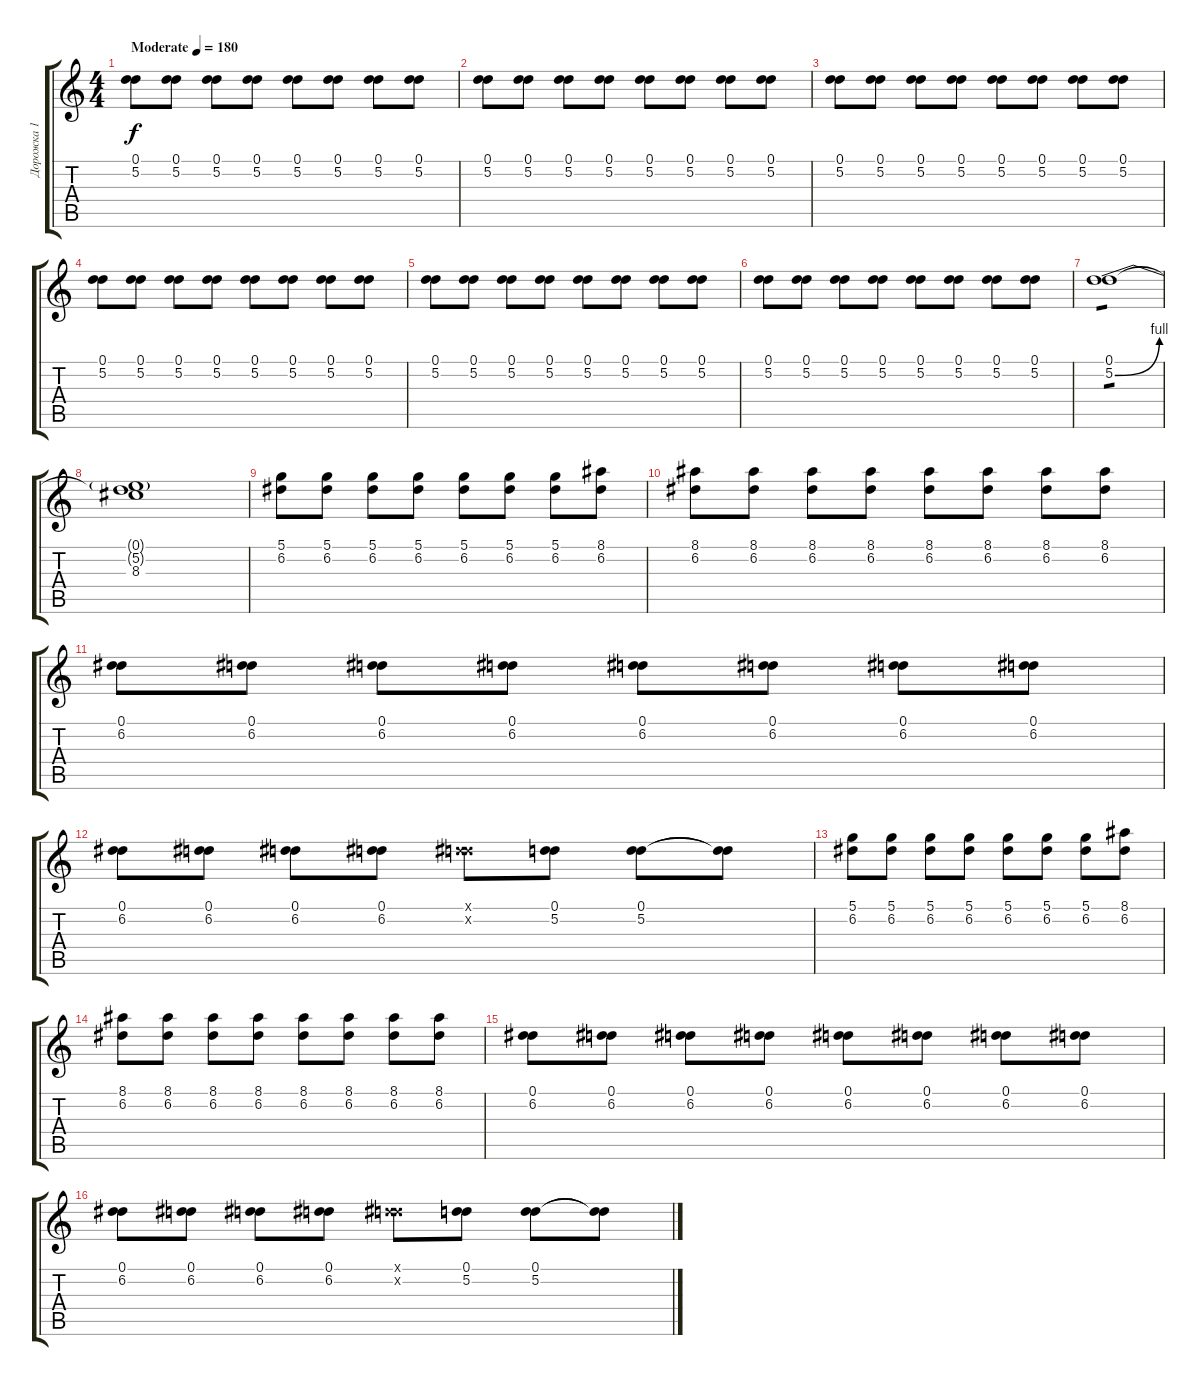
\track ("Дорожка 1" "Дорожка 1") {instrument overdrivenguitar}
\staff {score tabs}
\tuning (D4 A3 F3 C3 G2 C2) {hide}
\ts (4 4)
\tempo (180 "Moderate")
\clef g2
\ks c
(0.1 5.2).8{dy f instrument overdrivenguitar} (0.1 5.2).8 (0.1 5.2).8 (0.1 5.2).8 (0.1 5.2).8 (0.1 5.2).8 (0.1 5.2).8 (0.1 5.2).8 |
(0.1 5.2).8 (0.1 5.2).8 (0.1 5.2).8 (0.1 5.2).8 (0.1 5.2).8 (0.1 5.2).8 (0.1 5.2).8 (0.1 5.2).8 |
(0.1 5.2).8 (0.1 5.2).8 (0.1 5.2).8 (0.1 5.2).8 (0.1 5.2).8 (0.1 5.2).8 (0.1 5.2).8 (0.1 5.2).8 |
(0.1 5.2).8 (0.1 5.2).8 (0.1 5.2).8 (0.1 5.2).8 (0.1 5.2).8 (0.1 5.2).8 (0.1 5.2).8 (0.1 5.2).8 |
(0.1 5.2).8 (0.1 5.2).8 (0.1 5.2).8 (0.1 5.2).8 (0.1 5.2).8 (0.1 5.2).8 (0.1 5.2).8 (0.1 5.2).8 |
(0.1 5.2).8 (0.1 5.2).8 (0.1 5.2).8 (0.1 5.2).8 (0.1 5.2).8 (0.1 5.2).8 (0.1 5.2).8 (0.1 5.2).8 |
(0.1 5.2{be (bend 0 0 60 4)}).1{tp 1} |
(0.1{t} 5.2{t} 8.3).1 |
(5.1 6.2).8 (5.1 6.2).8 (5.1 6.2).8 (5.1 6.2).8 (5.1 6.2).8 (5.1 6.2).8 (5.1 6.2).8 (8.1 6.2).8 |
(8.1 6.2).8 (8.1 6.2).8 (8.1 6.2).8 (8.1 6.2).8 (8.1 6.2).8 (8.1 6.2).8 (8.1 6.2).8 (8.1 6.2).8 |
(0.1 6.2).8 (0.1 6.2).8 (0.1 6.2).8 (0.1 6.2).8 (0.1 6.2).8 (0.1 6.2).8 (0.1 6.2).8 (0.1 6.2).8 |
(0.1 6.2).8 (0.1 6.2).8 (0.1 6.2).8 (0.1 6.2).8 (0.1{x} 6.2{x}).8 (0.1 5.2).8 (0.1 5.2).8 (0.1{t} 5.2{t}).8 |
(5.1 6.2).8 (5.1 6.2).8 (5.1 6.2).8 (5.1 6.2).8 (5.1 6.2).8 (5.1 6.2).8 (5.1 6.2).8 (8.1 6.2).8 |
(8.1 6.2).8 (8.1 6.2).8 (8.1 6.2).8 (8.1 6.2).8 (8.1 6.2).8 (8.1 6.2).8 (8.1 6.2).8 (8.1 6.2).8 |
(0.1 6.2).8 (0.1 6.2).8 (0.1 6.2).8 (0.1 6.2).8 (0.1 6.2).8 (0.1 6.2).8 (0.1 6.2).8 (0.1 6.2).8 |
(0.1 6.2).8 (0.1 6.2).8 (0.1 6.2).8 (0.1 6.2).8 (0.1{x} 6.2{x}).8 (0.1 5.2).8 (0.1 5.2).8 (0.1{t} 5.2{t}).8
